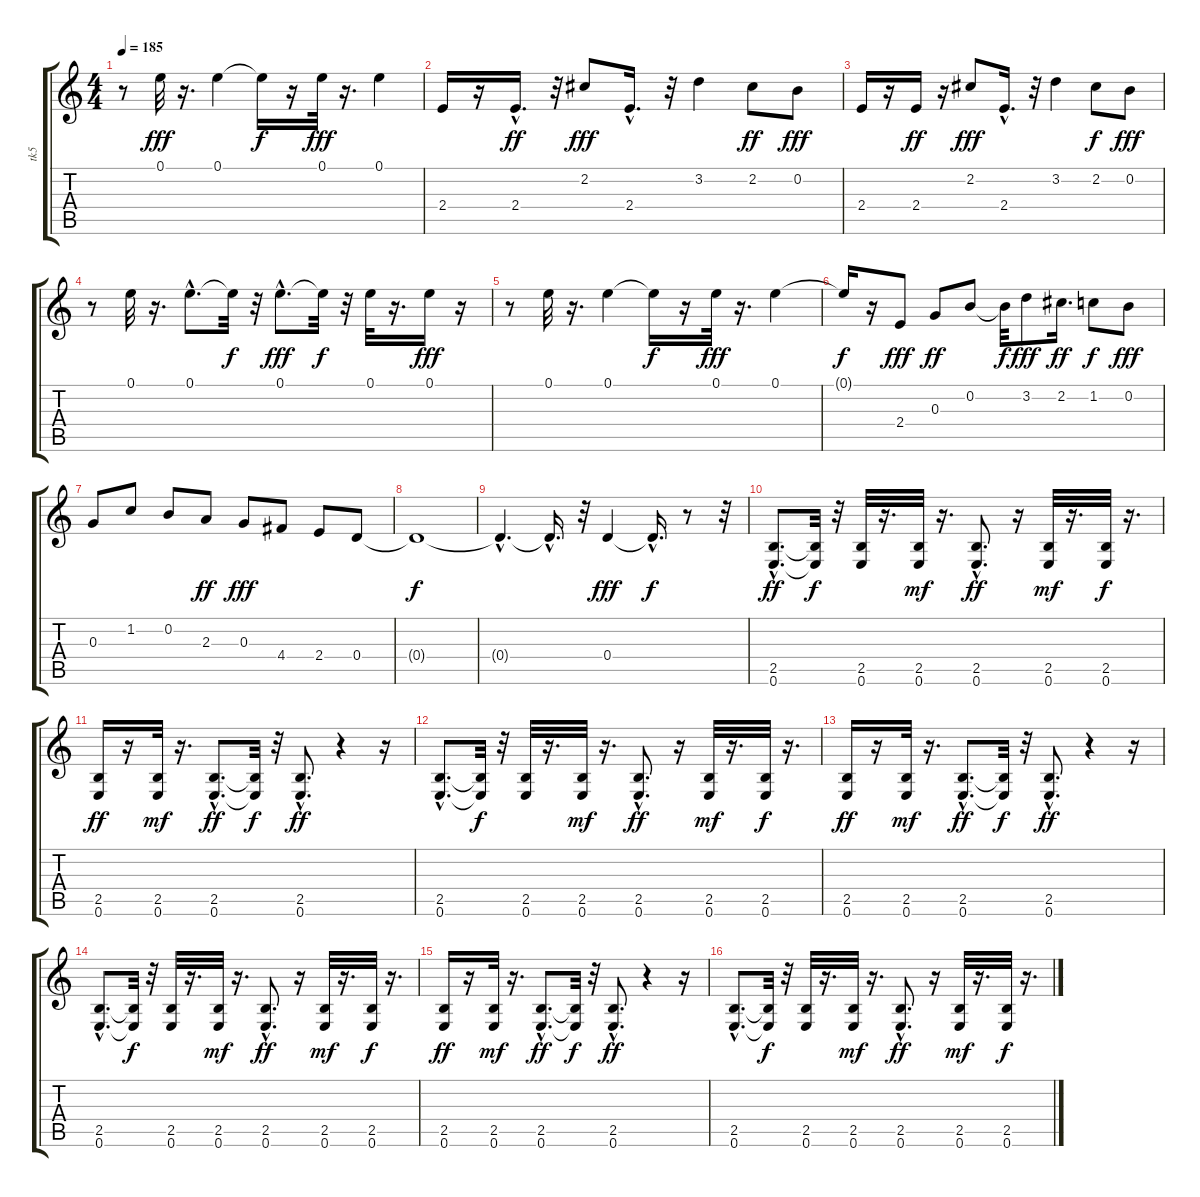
\track ("tk5" "tk5") {instrument overdrivenguitar}
\staff {score tabs}
\tuning (E4 B3 G3 D3 A2 E2) {hide}
\ts (4 4)
\tempo 185
\clef g2
\ks c
r.8{dy fff} 0.1.32 r.16{d} 0.1.4 0.1{t}.16{dy f} r.16 0.1.32{dy fff} r.16{d} 0.1.4 |
2.4.16 r.16 2.4{hac}.16{d dy ff} r.32 2.2.8{dy fff} 2.4{hac}.16{d} r.32 3.2.4 2.2.8{dy ff} 0.2.8{dy fff} |
2.4.16 r.16 2.4.16{dy ff} r.16 2.2.8{dy fff} 2.4{hac}.16{d} r.32 3.2.4 2.2.8{dy f} 0.2.8{dy fff} |
r.8 0.1.32 r.16{d} 0.1{hac}.8{d} 0.1{t}.32{dy f} r.32 0.1{hac}.8{d dy fff} 0.1{t}.32{dy f} r.32 0.1.32 r.16{d} 0.1.16{dy fff} r.16 |
r.8 0.1.32 r.16{d} 0.1.4 0.1{t}.16{dy f} r.16 0.1.32{dy fff} r.16{d} 0.1.4 |
0.1{t}.16{dy f} r.16 2.4.8{dy fff} 0.3.8{dy ff} 0.2.8 0.2{t}.32{dy f} 3.2.8{dy fff} 2.2.16{d dy ff} 1.2.8{dy f} 0.2.8{dy fff} |
0.3.8 1.2.8 0.2.8 2.3.8{dy ff} 0.3.8{dy fff} 4.4.8 2.4.8 0.4.8 |
0.4{t}.1{dy f} |
0.4{hac t}.4{d} 0.4{hac t}.16{d} r.32 0.4.4{dy fff} 0.4{hac t}.16{d dy f} r.8 r.32 |
(2.5{hac} 0.6{hac}).8{d dy ff} (2.5{t} 0.6{t}).32{dy f} r.32 (2.5 0.6).32 r.16{d} (2.5 0.6).32{dy mf} r.16{d} (2.5{hac} 0.6{hac}).8{d dy ff} r.16 (2.5 0.6).32{dy mf} r.16{d} (2.5 0.6).32{dy f} r.16{d} |
(2.5 0.6).16{dy ff} r.16 (2.5 0.6).32{dy mf} r.16{d} (2.5{hac} 0.6{hac}).8{d dy ff} (2.5{t} 0.6{t}).32{dy f} r.32 (2.5 0.6{hac}).8{d dy ff} r.4 r.16 |
(2.5{hac} 0.6{hac}).8{d} (2.5{t} 0.6{t}).32{dy f} r.32 (2.5 0.6).32 r.16{d} (2.5 0.6).32{dy mf} r.16{d} (2.5{hac} 0.6{hac}).8{d dy ff} r.16 (2.5 0.6).32{dy mf} r.16{d} (2.5 0.6).32{dy f} r.16{d} |
(2.5 0.6).16{dy ff} r.16 (2.5 0.6).32{dy mf} r.16{d} (2.5{hac} 0.6{hac}).8{d dy ff} (2.5{t} 0.6{t}).32{dy f} r.32 (2.5 0.6{hac}).8{d dy ff} r.4 r.16 |
(2.5{hac} 0.6{hac}).8{d} (2.5{t} 0.6{t}).32{dy f} r.32 (2.5 0.6).32 r.16{d} (2.5 0.6).32{dy mf} r.16{d} (2.5{hac} 0.6{hac}).8{d dy ff} r.16 (2.5 0.6).32{dy mf} r.16{d} (2.5 0.6).32{dy f} r.16{d} |
(2.5 0.6).16{dy ff} r.16 (2.5 0.6).32{dy mf} r.16{d} (2.5{hac} 0.6{hac}).8{d dy ff} (2.5{t} 0.6{t}).32{dy f} r.32 (2.5 0.6{hac}).8{d dy ff} r.4 r.16 |
(2.5{hac} 0.6{hac}).8{d} (2.5{t} 0.6{t}).32{dy f} r.32 (2.5 0.6).32 r.16{d} (2.5 0.6).32{dy mf} r.16{d} (2.5{hac} 0.6{hac}).8{d dy ff} r.16 (2.5 0.6).32{dy mf} r.16{d} (2.5 0.6).32{dy f} r.16{d}
